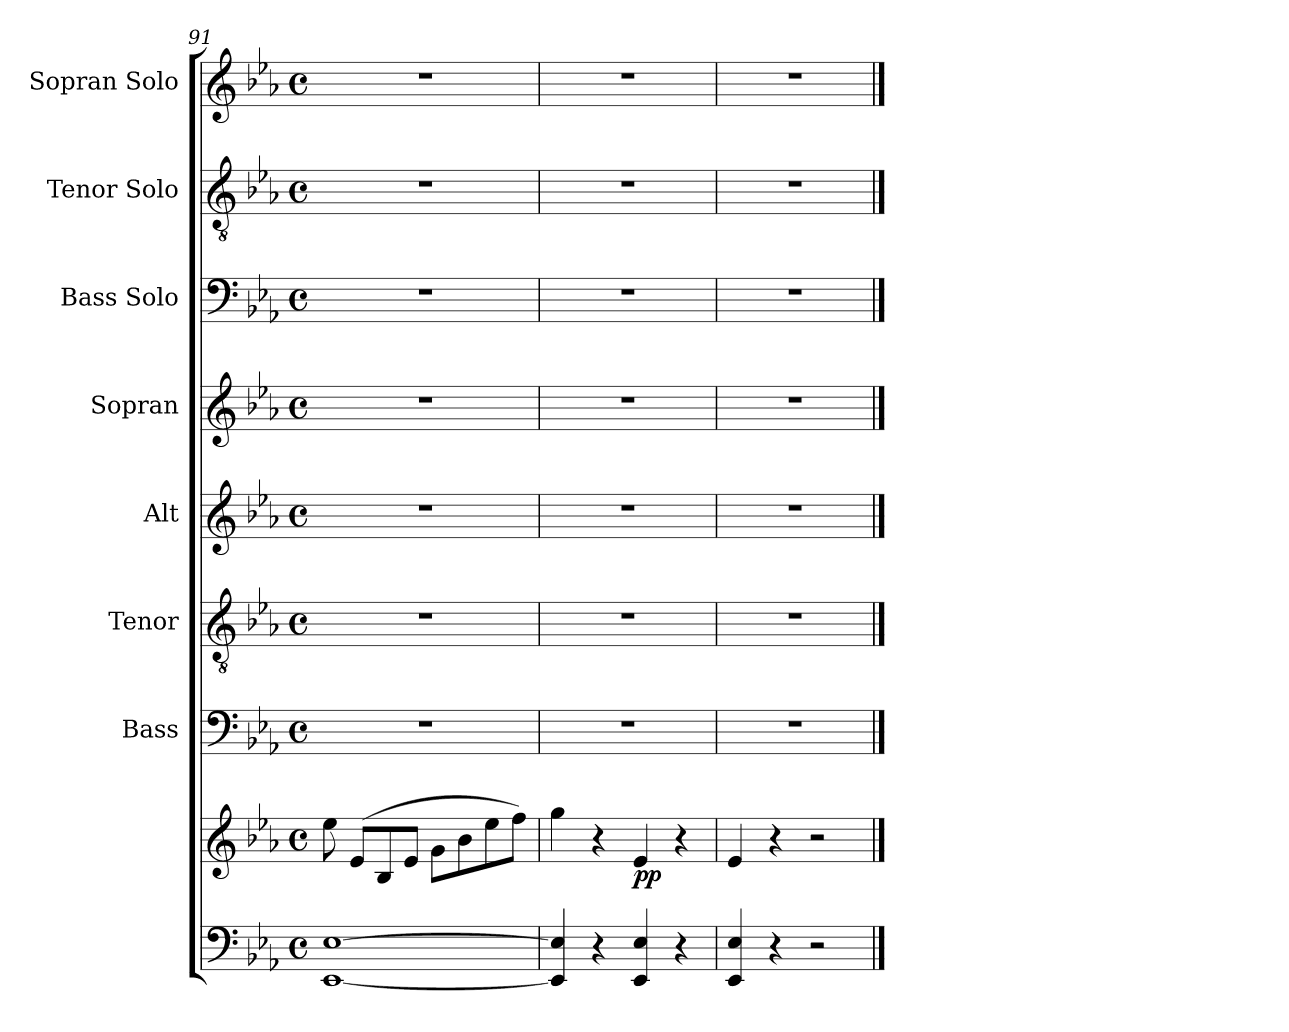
**kern	**kern	**dynam	**kern	**kern	**kern	**kern	**kern	**kern	**kern
*part8	*part8	*part8	*part7	*part6	*part5	*part4	*part3	*part2	*part1
*staff9	*staff8	*staff8/9	*staff7	*staff6	*staff5	*staff4	*staff3	*staff2	*staff1
*	*	*	*I"Bass	*I"Tenor	*I"Alt	*I"Sopran	*I"Bass Solo	*I"Tenor Solo	*I"Sopran Solo
*	*	*	*I'B.	*I'T.	*I'A.	*I'S.	*I'B. Solo	*I'T. Solo	*I'S. Solo
*clefF4	*clefG2	*	*clefF4	*clefGv2	*clefG2	*clefG2	*clefF4	*clefGv2	*clefG2
*k[b-e-a-]	*k[b-e-a-]	*	*k[b-e-a-]	*k[b-e-a-]	*k[b-e-a-]	*k[b-e-a-]	*k[b-e-a-]	*k[b-e-a-]	*k[b-e-a-]
*E-:	*E-:	*	*E-:	*E-:	*E-:	*E-:	*E-:	*E-:	*E-:
*M4/4	*M4/4	*	*M4/4	*M4/4	*M4/4	*M4/4	*M4/4	*M4/4	*M4/4
*met(c)	*met(c)	*	*met(c)	*met(c)	*met(c)	*met(c)	*met(c)	*met(c)	*met(c)
=91	=91	=91	=91	=91	=91	=91	=91	=91	=91
[1EE- [1E-	8ee-\	.	1r	1r	1r	1r	1r	1r	1r
.	(>8e-/L	.	.	.	.	.	.	.	.
.	8B-/	.	.	.	.	.	.	.	.
.	8e-/J	.	.	.	.	.	.	.	.
.	8g\L	.	.	.	.	.	.	.	.
.	8b-\	.	.	.	.	.	.	.	.
.	8ee-\	.	.	.	.	.	.	.	.
.	8ff\J)	.	.	.	.	.	.	.	.
=92	=92	=92	=92	=92	=92	=92	=92	=92	=92
4EE-/] 4E-/]	4gg\	.	1r	1r	1r	1r	1r	1r	1r
4r	4r	.	.	.	.	.	.	.	.
!	!	!LO:DY:b	!	!	!	!	!	!	!
4EE-/ 4E-/	4e-/	pp	.	.	.	.	.	.	.
4r	4r	.	.	.	.	.	.	.	.
=93	=93	=93	=93	=93	=93	=93	=93	=93	=93
4EE-/ 4E-/	4e-/	.	1r	1r	1r	1r	1r	1r	1r
4r	4r	.	.	.	.	.	.	.	.
2r	2r	.	.	.	.	.	.	.	.
==	==	==	==	==	==	==	==	==	==
*-	*-	*-	*-	*-	*-	*-	*-	*-	*-
